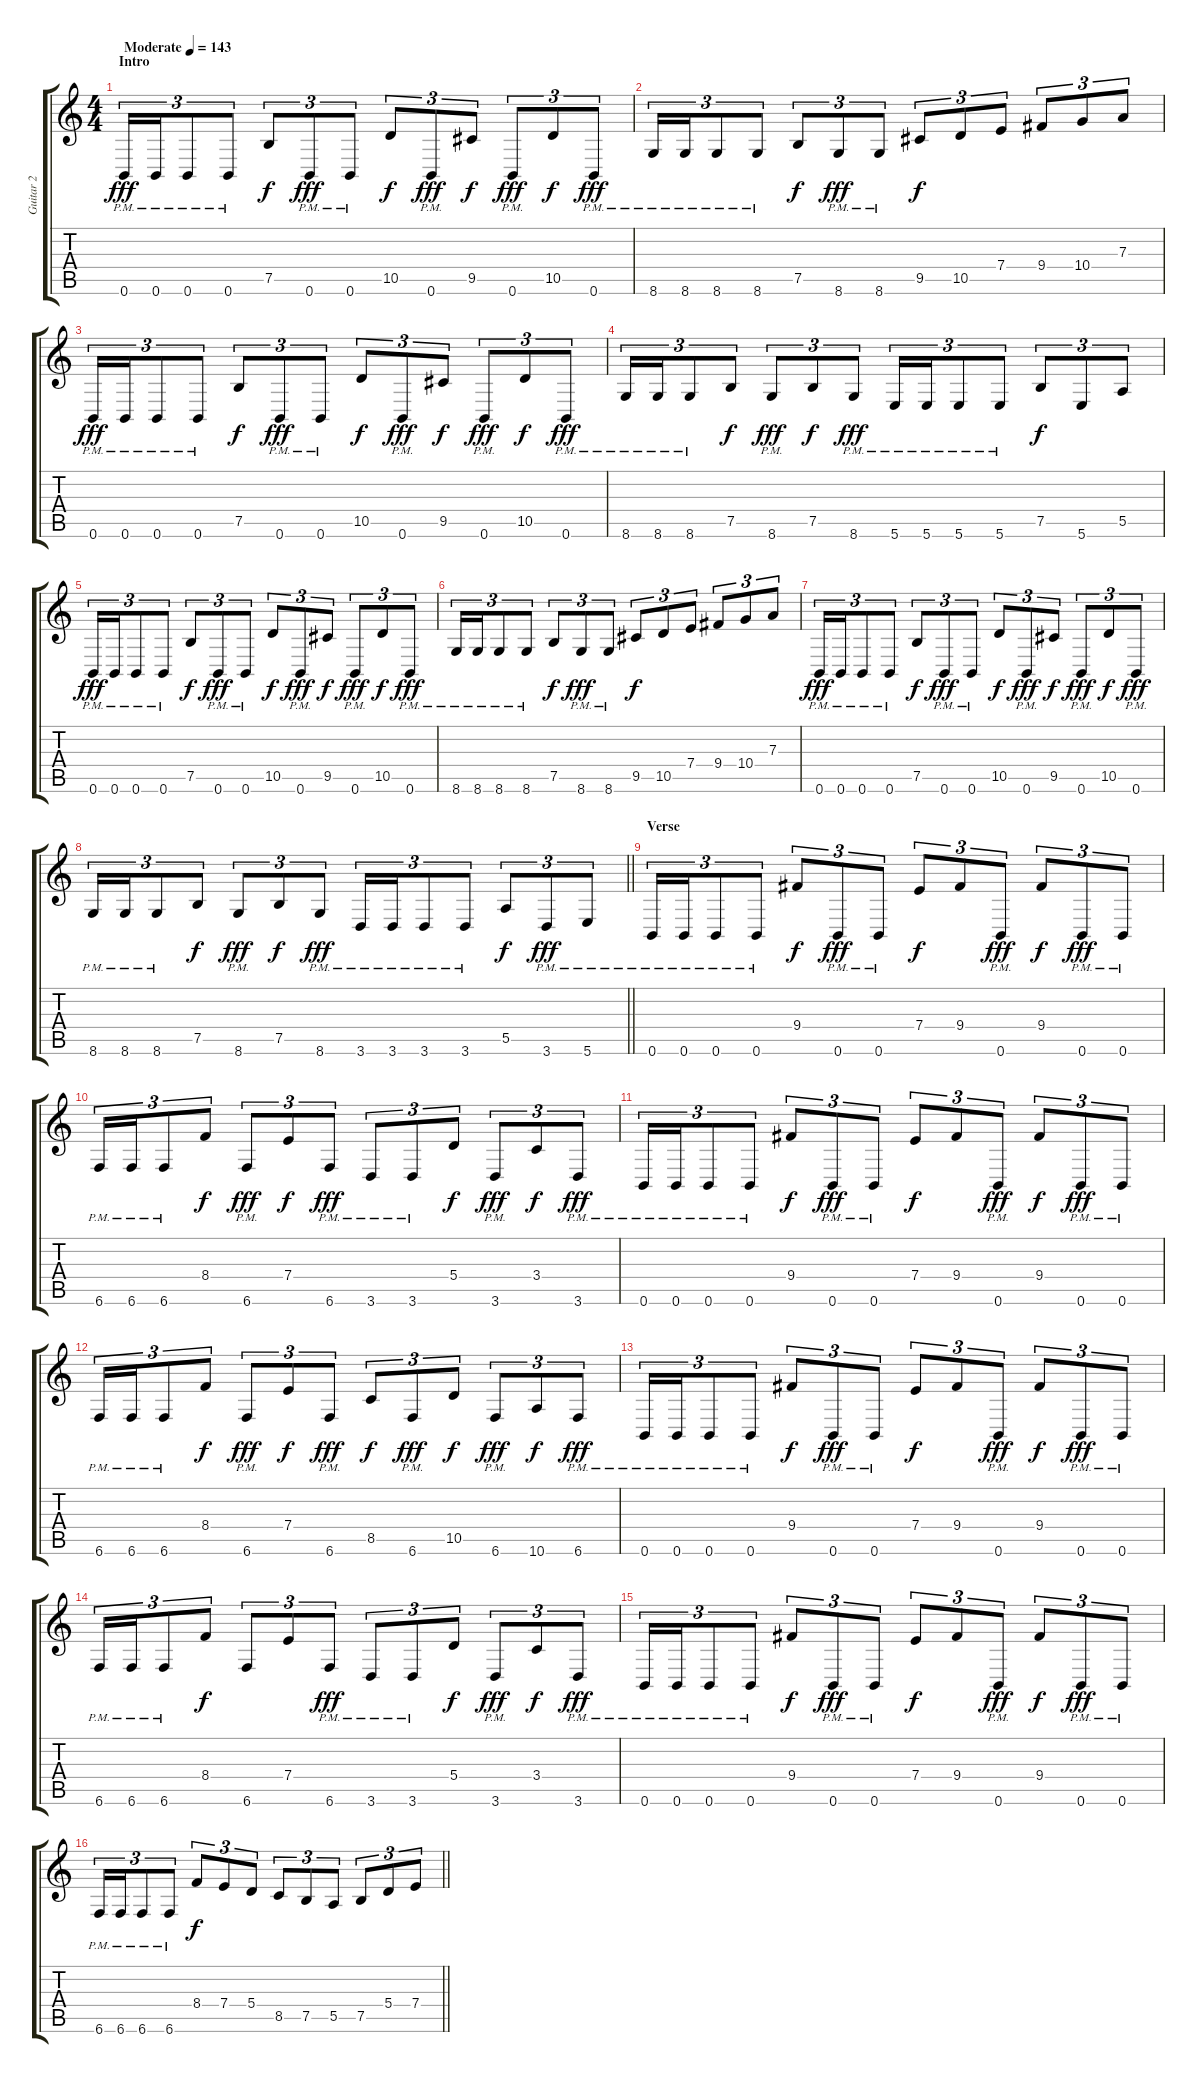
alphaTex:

\track ("Guitar 2" "Guitar 2") {instrument distortionguitar}
\staff {score tabs}
\tuning (B3 Gb3 D3 A2 E2 B1) {hide}
\ts (4 4)
\section ("" "Intro")
\tempo (143 "Moderate")
\clef g2
\ks c
0.6{pm}.16{tu (3 2) dy fff instrument distortionguitar} 0.6{pm}.16{tu (3 2)} 0.6{pm}.8{tu (3 2)} 0.6{pm}.8{tu (3 2)} 7.5.8{tu (3 2) dy f} 0.6{pm}.8{tu (3 2) dy fff} 0.6{pm}.8{tu (3 2)} 10.5.8{tu (3 2) dy f} 0.6{pm}.8{tu (3 2) dy fff} 9.5.8{tu (3 2) dy f} 0.6{pm}.8{tu (3 2) dy fff} 10.5.8{tu (3 2) dy f} 0.6{pm}.8{tu (3 2) dy fff} |
8.6{pm}.16{tu (3 2)} 8.6{pm}.16{tu (3 2)} 8.6{pm}.8{tu (3 2)} 8.6{pm}.8{tu (3 2)} 7.5.8{tu (3 2) dy f} 8.6{pm}.8{tu (3 2) dy fff} 8.6{pm}.8{tu (3 2)} 9.5.8{tu (3 2) dy f} 10.5.8{tu (3 2)} 7.4.8{tu (3 2)} 9.4.8{tu (3 2)} 10.4.8{tu (3 2)} 7.3.8{tu (3 2)} |
0.6{pm}.16{tu (3 2) dy fff} 0.6{pm}.16{tu (3 2)} 0.6{pm}.8{tu (3 2)} 0.6{pm}.8{tu (3 2)} 7.5.8{tu (3 2) dy f} 0.6{pm}.8{tu (3 2) dy fff} 0.6{pm}.8{tu (3 2)} 10.5.8{tu (3 2) dy f} 0.6{pm}.8{tu (3 2) dy fff} 9.5.8{tu (3 2) dy f} 0.6{pm}.8{tu (3 2) dy fff} 10.5.8{tu (3 2) dy f} 0.6{pm}.8{tu (3 2) dy fff} |
8.6{pm}.16{tu (3 2)} 8.6{pm}.16{tu (3 2)} 8.6{pm}.8{tu (3 2)} 7.5.8{tu (3 2) dy f} 8.6{pm}.8{tu (3 2) dy fff} 7.5.8{tu (3 2) dy f} 8.6{pm}.8{tu (3 2) dy fff} 5.6{pm}.16{tu (3 2)} 5.6{pm}.16{tu (3 2)} 5.6{pm}.8{tu (3 2)} 5.6{pm}.8{tu (3 2)} 7.5.8{tu (3 2) dy f} 5.6.8{tu (3 2)} 5.5.8{tu (3 2)} |
0.6{pm}.16{tu (3 2) dy fff} 0.6{pm}.16{tu (3 2)} 0.6{pm}.8{tu (3 2)} 0.6{pm}.8{tu (3 2)} 7.5.8{tu (3 2) dy f} 0.6{pm}.8{tu (3 2) dy fff} 0.6{pm}.8{tu (3 2)} 10.5.8{tu (3 2) dy f} 0.6{pm}.8{tu (3 2) dy fff} 9.5.8{tu (3 2) dy f} 0.6{pm}.8{tu (3 2) dy fff} 10.5.8{tu (3 2) dy f} 0.6{pm}.8{tu (3 2) dy fff} |
8.6{pm}.16{tu (3 2)} 8.6{pm}.16{tu (3 2)} 8.6{pm}.8{tu (3 2)} 8.6{pm}.8{tu (3 2)} 7.5.8{tu (3 2) dy f} 8.6{pm}.8{tu (3 2) dy fff} 8.6{pm}.8{tu (3 2)} 9.5.8{tu (3 2) dy f} 10.5.8{tu (3 2)} 7.4.8{tu (3 2)} 9.4.8{tu (3 2)} 10.4.8{tu (3 2)} 7.3.8{tu (3 2)} |
0.6{pm}.16{tu (3 2) dy fff} 0.6{pm}.16{tu (3 2)} 0.6{pm}.8{tu (3 2)} 0.6{pm}.8{tu (3 2)} 7.5.8{tu (3 2) dy f} 0.6{pm}.8{tu (3 2) dy fff} 0.6{pm}.8{tu (3 2)} 10.5.8{tu (3 2) dy f} 0.6{pm}.8{tu (3 2) dy fff} 9.5.8{tu (3 2) dy f} 0.6{pm}.8{tu (3 2) dy fff} 10.5.8{tu (3 2) dy f} 0.6{pm}.8{tu (3 2) dy fff} |
\barLineRight lightlight
8.6{pm}.16{tu (3 2)} 8.6{pm}.16{tu (3 2)} 8.6{pm}.8{tu (3 2)} 7.5.8{tu (3 2) dy f} 8.6{pm}.8{tu (3 2) dy fff} 7.5.8{tu (3 2) dy f} 8.6{pm}.8{tu (3 2) dy fff} 3.6{pm}.16{tu (3 2)} 3.6{pm}.16{tu (3 2)} 3.6{pm}.8{tu (3 2)} 3.6{pm}.8{tu (3 2)} 5.5.8{tu (3 2) dy f} 3.6{pm}.8{tu (3 2) dy fff} 5.6{pm}.8{tu (3 2)} |
\section ("" "Verse")
0.6{pm}.16{tu (3 2)} 0.6{pm}.16{tu (3 2)} 0.6{pm}.8{tu (3 2)} 0.6{pm}.8{tu (3 2)} 9.4.8{tu (3 2) dy f} 0.6{pm}.8{tu (3 2) dy fff} 0.6{pm}.8{tu (3 2)} 7.4.8{tu (3 2) dy f} 9.4.8{tu (3 2)} 0.6{pm}.8{tu (3 2) dy fff} 9.4.8{tu (3 2) dy f} 0.6{pm}.8{tu (3 2) dy fff} 0.6{pm}.8{tu (3 2)} |
6.6{pm}.16{tu (3 2)} 6.6{pm}.16{tu (3 2)} 6.6{pm}.8{tu (3 2)} 8.4.8{tu (3 2) dy f} 6.6{pm}.8{tu (3 2) dy fff} 7.4.8{tu (3 2) dy f} 6.6{pm}.8{tu (3 2) dy fff} 3.6{pm}.8{tu (3 2)} 3.6{pm}.8{tu (3 2)} 5.4.8{tu (3 2) dy f} 3.6{pm}.8{tu (3 2) dy fff} 3.4.8{tu (3 2) dy f} 3.6{pm}.8{tu (3 2) dy fff} |
0.6{pm}.16{tu (3 2)} 0.6{pm}.16{tu (3 2)} 0.6{pm}.8{tu (3 2)} 0.6{pm}.8{tu (3 2)} 9.4.8{tu (3 2) dy f} 0.6{pm}.8{tu (3 2) dy fff} 0.6{pm}.8{tu (3 2)} 7.4.8{tu (3 2) dy f} 9.4.8{tu (3 2)} 0.6{pm}.8{tu (3 2) dy fff} 9.4.8{tu (3 2) dy f} 0.6{pm}.8{tu (3 2) dy fff} 0.6{pm}.8{tu (3 2)} |
6.6{pm}.16{tu (3 2)} 6.6{pm}.16{tu (3 2)} 6.6{pm}.8{tu (3 2)} 8.4.8{tu (3 2) dy f} 6.6{pm}.8{tu (3 2) dy fff} 7.4.8{tu (3 2) dy f} 6.6{pm}.8{tu (3 2) dy fff} 8.5.8{tu (3 2) dy f} 6.6{pm}.8{tu (3 2) dy fff} 10.5.8{tu (3 2) dy f} 6.6{pm}.8{tu (3 2) dy fff} 10.6.8{tu (3 2) dy f} 6.6{pm}.8{tu (3 2) dy fff} |
0.6{pm}.16{tu (3 2)} 0.6{pm}.16{tu (3 2)} 0.6{pm}.8{tu (3 2)} 0.6{pm}.8{tu (3 2)} 9.4.8{tu (3 2) dy f} 0.6{pm}.8{tu (3 2) dy fff} 0.6{pm}.8{tu (3 2)} 7.4.8{tu (3 2) dy f} 9.4.8{tu (3 2)} 0.6{pm}.8{tu (3 2) dy fff} 9.4.8{tu (3 2) dy f} 0.6{pm}.8{tu (3 2) dy fff} 0.6{pm}.8{tu (3 2)} |
6.6{pm}.16{tu (3 2)} 6.6{pm}.16{tu (3 2)} 6.6{pm}.8{tu (3 2)} 8.4.8{tu (3 2) dy f} 6.6.8{tu (3 2)} 7.4.8{tu (3 2)} 6.6{pm}.8{tu (3 2) dy fff} 3.6{pm}.8{tu (3 2)} 3.6{pm}.8{tu (3 2)} 5.4.8{tu (3 2) dy f} 3.6{pm}.8{tu (3 2) dy fff} 3.4.8{tu (3 2) dy f} 3.6{pm}.8{tu (3 2) dy fff} |
0.6{pm}.16{tu (3 2)} 0.6{pm}.16{tu (3 2)} 0.6{pm}.8{tu (3 2)} 0.6{pm}.8{tu (3 2)} 9.4.8{tu (3 2) dy f} 0.6{pm}.8{tu (3 2) dy fff} 0.6{pm}.8{tu (3 2)} 7.4.8{tu (3 2) dy f} 9.4.8{tu (3 2)} 0.6{pm}.8{tu (3 2) dy fff} 9.4.8{tu (3 2) dy f} 0.6{pm}.8{tu (3 2) dy fff} 0.6{pm}.8{tu (3 2)} |
\barLineRight lightlight
6.6{pm}.16{tu (3 2)} 6.6{pm}.16{tu (3 2)} 6.6{pm}.8{tu (3 2)} 6.6{pm}.8{tu (3 2)} 8.4.8{tu (3 2) dy f} 7.4.8{tu (3 2)} 5.4.8{tu (3 2)} 8.5.8{tu (3 2)} 7.5.8{tu (3 2)} 5.5.8{tu (3 2)} 7.5.8{tu (3 2)} 5.4.8{tu (3 2)} 7.4.8{tu (3 2)}
